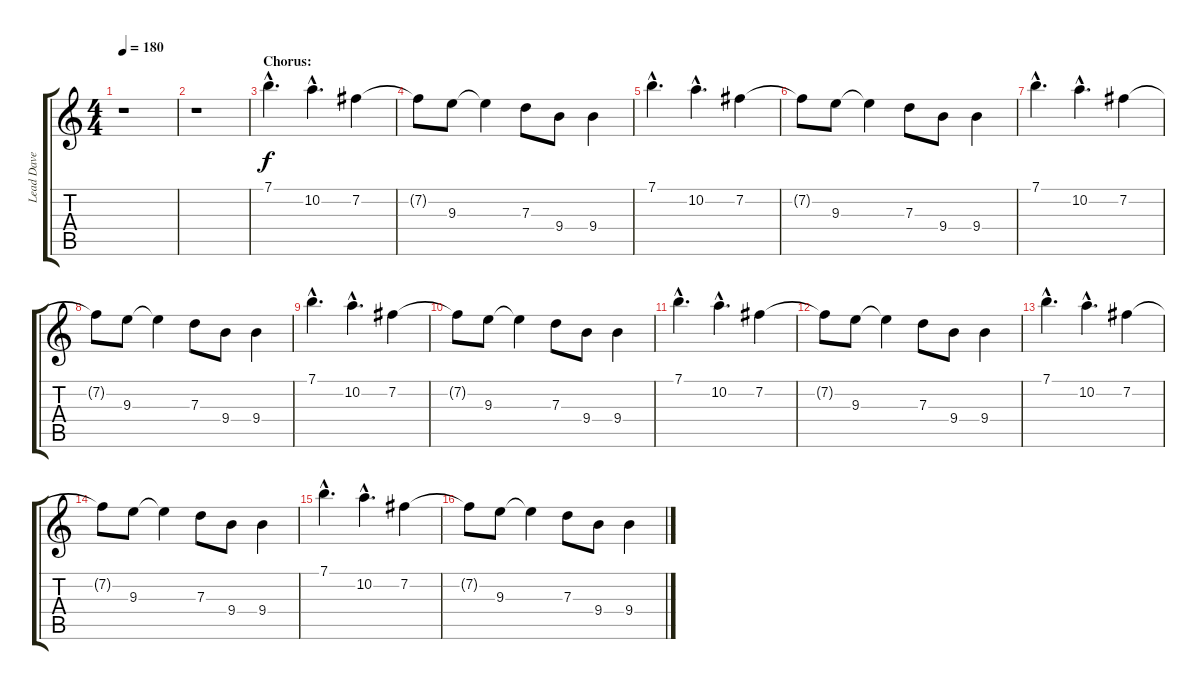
\track ("Lead Dave Murray" "Lead Dave ") {instrument overdrivenguitar}
\staff {score tabs}
\tuning (E4 B3 G3 D3 A2 E2) {hide}
\ts (4 4)
\tempo 180
\clef g2
\ks c
r.1{dy f} |
r.1 |
\section ("" "Chorus:")
7.1{hac}.4{d} 10.2{hac}.4{d} 7.2.4 |
7.2{t}.8 9.3.8 9.3{t}.4 7.3.8 9.4.8 9.4.4 |
7.1{hac}.4{d} 10.2{hac}.4{d} 7.2.4 |
7.2{t}.8 9.3.8 9.3{t}.4 7.3.8 9.4.8 9.4.4 |
7.1{hac}.4{d} 10.2{hac}.4{d} 7.2.4 |
7.2{t}.8 9.3.8 9.3{t}.4 7.3.8 9.4.8 9.4.4 |
7.1{hac}.4{d} 10.2{hac}.4{d} 7.2.4 |
7.2{t}.8 9.3.8 9.3{t}.4 7.3.8 9.4.8 9.4.4 |
7.1{hac}.4{d} 10.2{hac}.4{d} 7.2.4 |
7.2{t}.8 9.3.8 9.3{t}.4 7.3.8 9.4.8 9.4.4 |
7.1{hac}.4{d} 10.2{hac}.4{d} 7.2.4 |
7.2{t}.8 9.3.8 9.3{t}.4 7.3.8 9.4.8 9.4.4 |
7.1{hac}.4{d} 10.2{hac}.4{d} 7.2.4 |
7.2{t}.8 9.3.8 9.3{t}.4 7.3.8 9.4.8 9.4.4
